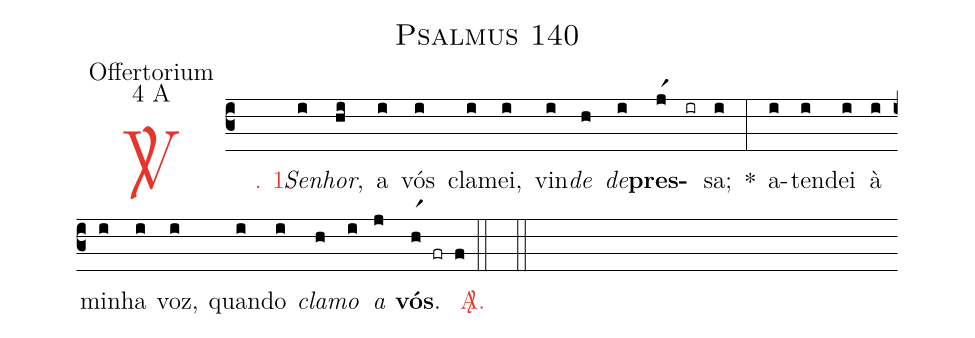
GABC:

name: Psalmus 140;
office-part: Offertorium;
mode: 4;
mode-differentia: A;
%%
(c3)

<c><sp>V/</sp>. 1.</c>() <i>Se</i>(i)<i>nhor</i>,(hi) a(i) vós(i) cla(i)mei,(i) vin(i)<i>de</i>(h) <i>de</i>(i)<b>pres</b>(jr1)(ir)sa;(i) *(:) a(i)ten(i)dei(i) à(i) mi(i)nha(i) voz,(i) quan(i)do(i) <i>cla</i>(h)<i>mo</i>(i) <i>a</i>(j) <b>vós</b>.(hr1 fr f)

<c><sp>A/</sp>.</c>(::)
(::)
